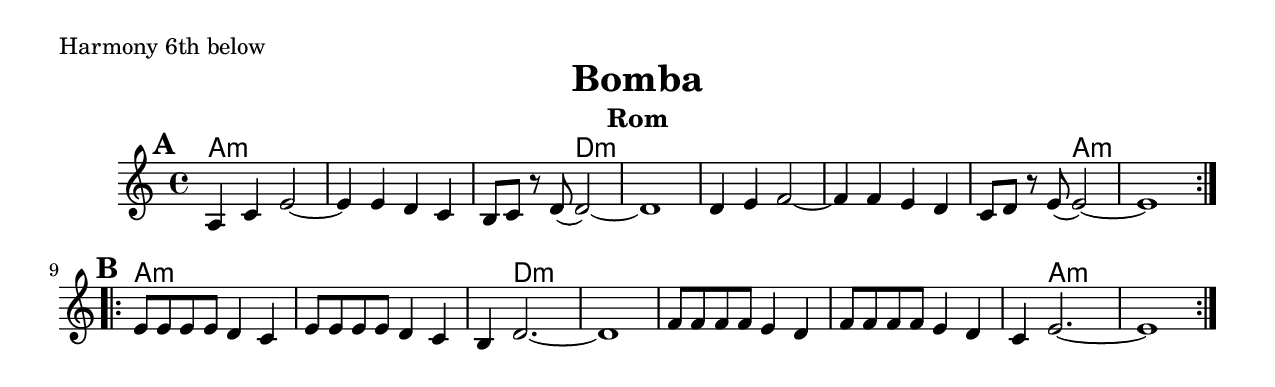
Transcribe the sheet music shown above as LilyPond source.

\version "2.18.0"
\include "english.ly"
\paper{
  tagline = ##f
  print-all-headers = ##t
  #(set-paper-size "letter")
}
date = #(strftime "%d-%m-%Y" (localtime (current-time)))

%\markup{ \italic{ " Updated " \date  }  }

\markup{ Harmony 6th below  }

%#################################### Melody ########################
melody = \relative c' {
  \clef treble
  \key a \minor
  \time 4/4
  \set Score.markFormatter = #format-mark-box-alphabet

  %\partial 16*3 a16 d f   %lead in notes

  \repeat volta 2{
  \mark \default
    a4 c e2~|
    e4 e4 d c
    b8 c r8 d8 (d2)~
    d1

    d4 e f2~
    f4 f e d
    c8 d r8 e8 (e2)~
    e1
  }
  %\alternative { { }{ } }

  \repeat volta 2{
  \mark \default
    e8 e e e d4 c|
    e8 e e e d4 c
    b4 d2.~
    d1

    f8 f f f e4 d
    f8 f f f e4 d
    c4 e2.~
    e1
  }
  % \alternative { { }{ } }

}
%################################# Lyrics #####################
%\addlyrics{  }
%################################# Chords #######################
harmonies = \chordmode {
  a1:m
  s1
  s2
  d2:m
  s1*3
  s2
  a2:m
  s1
  %b
  a1:m
  s1
  s4
  d2:m
  s1*3
  s2
  a2:m



}

\score {
  <<
    \new ChordNames {
      \set chordChanges = ##t
      \harmonies
    }
    \new Staff
    \melody
  >>
  \header{
    title= "Bomba"
    subtitle="Rom"
    composer= ""
    instrument =""
    arranger= ""
  }
  \layout{indent = 1.0\cm}
  \midi {
    \tempo 4 = 120

    % \midi { }
  }
}
%{
% more verses:
\markup{}
\markup {
  \fill-line {
    \hspace #0.1 % distance from left margin
    \column {
      \line { "1."
        \column {
          ""
        }
      }
      \hspace #0.2 % vertical distance between verses
      \line { "2."
        \column {
         ""
        }
      }
    }
    \hspace #0.1  % horiz. distance between columns
    \column {
      \line { "3."
        \column {
          ""
        }
      }
      \hspace #0.2 % distance between verses
      \line { "4."
        \column {
         ""
        }
      }
    }
    \hspace #0.1 % distance to right margin
  }
}

%}
